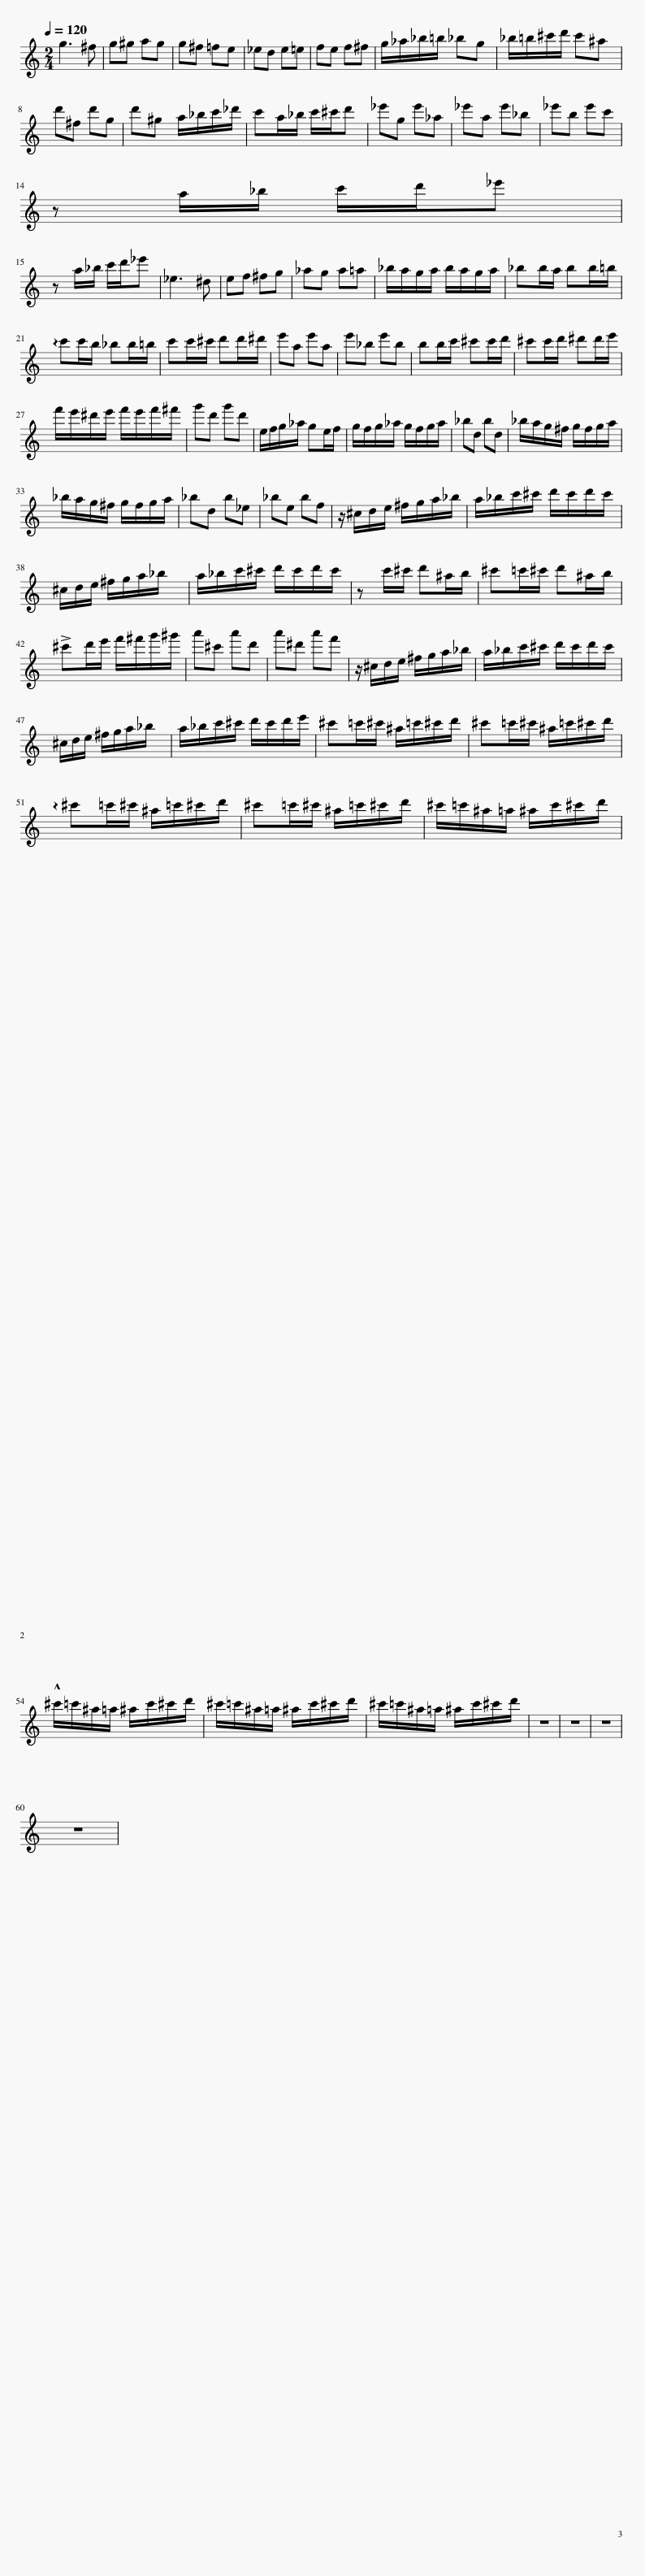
X:1
L:1/8
Q:1/4=120
M:2/4
I:linebreak $
K:C
V:1 treble
V:1
 g3 ^f | g^g ag | g^f =fe | _ed e=e | fe f^f | %5
 g/_a/_b/=b/ _bg | _b/=b/^c'/d'/ c'^a |$ d'^f d'g | d'^g a/_b/c'/_d'/ | c'a/_b/ c'/^c'/d' | %10
 _e'g e'_a | _e'a e'_b | _e'b e'c' |$ z a/_b/ c'/d'/_e' |$ z a/_b/ c'/d'/_e' | %15
 _e3 ^d | ef ^fg | _ag a=a | _b/a/g/a/ b/a/g/a/ | _bb/a/ bb/=b/ |$ %20
 !arpeggio!c'c'/b/ _bb/=b/ | c'c'/^c'/ d'd'/^d'/ | e'a e'a | e'_b e'b | bb/c'/ ^c'c'/d'/ | %25
 ^c'c'/d'/ ^d'd'/e'/ |$ f'/e'/^d'/e'/ f'/e'/f'/^f'/ | g'd' g'd' | e/f/g/_a/ ge/f/ | g/f/g/_a/ g/f/g/a/ | %30
 _bd bd | _b/a/g/^f/ g/f/g/a/ |$ _b/a/g/^f/ g/f/g/a/ | _bd b_e | _be bf | %35
 z/ ^c/d/e/ ^f/g/a/_b/ | a/_b/c'/^c'/ d'/c'/d'/c'/ |$ ^c/d/e/ ^f/g/a/_b/ x/ | a/_b/c'/^c'/ d'/c'/d'/c'/ | z c'/^c'/ d'^a/b/ | %40
 ^c'=c'/^c'/ d'^a/b/ |$ !>!^c'd'/e'/ f'/^f'/g'/^g'/ | a'^c' a'd' | a'^d' a'f' | z/ ^c/d/e/ ^f/g/a/_b/ | %45
 a/_b/c'/^c'/ d'/c'/d'/c'/ |$ ^c/d/e/ ^f/g/a/_b/ x/ | a/_b/c'/^c'/ d'/c'/d'/e'/ | ^c'=c'/^c'/ ^a/=c'/^c'/d'/ | ^c'=c'/^c'/ ^a/=c'/^c'/d'/ |$ %50
 !arpeggio!^c'=c'/^c'/ ^a/=c'/^c'/d'/ | ^c'=c'/^c'/ ^a/=c'/^c'/d'/ | ^c'/=c'/^a/=a/ ^a/c'/^c'/d'/ |$ !^!^c'/=c'/^a/=a/ ^a/c'/^c'/d'/ | ^c'/=c'/^a/=a/ ^a/c'/^c'/d'/ | %55
 ^c'/=c'/^a/=a/ ^a/c'/^c'/d'/ | z4 | z4 | z4 |$ z4 | %60
